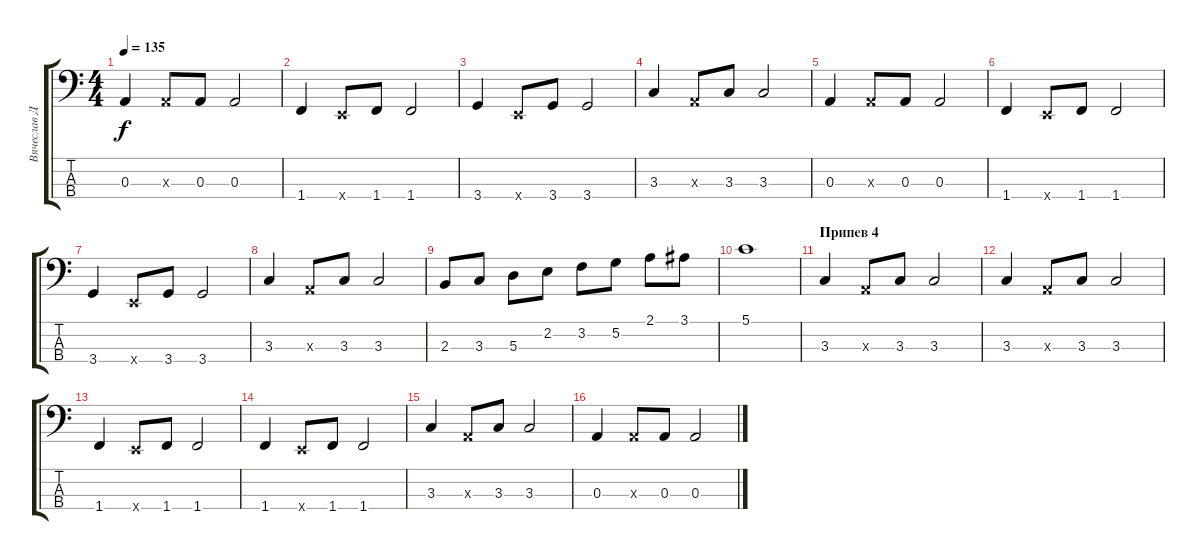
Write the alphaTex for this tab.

\track ("Вячеслав Двинин" "Вячеслав Д") {instrument electricbasspick}
\staff {score tabs}
\tuning (G2 D2 A1 E1) {hide}
\ts (4 4)
\tempo 135
\clef f4
\ks c
0.3.4{dy f} 0.3{x}.8 0.3.8 0.3.2 |
1.4.4 0.4{x}.8 1.4.8 1.4.2 |
3.4.4 0.4{x}.8 3.4.8 3.4.2 |
3.3.4 0.3{x}.8 3.3.8 3.3.2 |
0.3.4 0.3{x}.8 0.3.8 0.3.2 |
1.4.4 0.4{x}.8 1.4.8 1.4.2 |
3.4.4 0.4{x}.8 3.4.8 3.4.2 |
3.3.4 0.3{x}.8 3.3.8 3.3.2 |
2.3.8 3.3.8 5.3.8 2.2.8 3.2.8 5.2.8 2.1.8 3.1.8 |
5.1.1 |
\section ("" "Припев 4")
3.3.4 0.3{x}.8 3.3.8 3.3.2 |
3.3.4 0.3{x}.8 3.3.8 3.3.2 |
1.4.4 0.4{x}.8 1.4.8 1.4.2 |
1.4.4 0.4{x}.8 1.4.8 1.4.2 |
3.3.4 0.3{x}.8 3.3.8 3.3.2 |
0.3.4 0.3{x}.8 0.3.8 0.3.2
